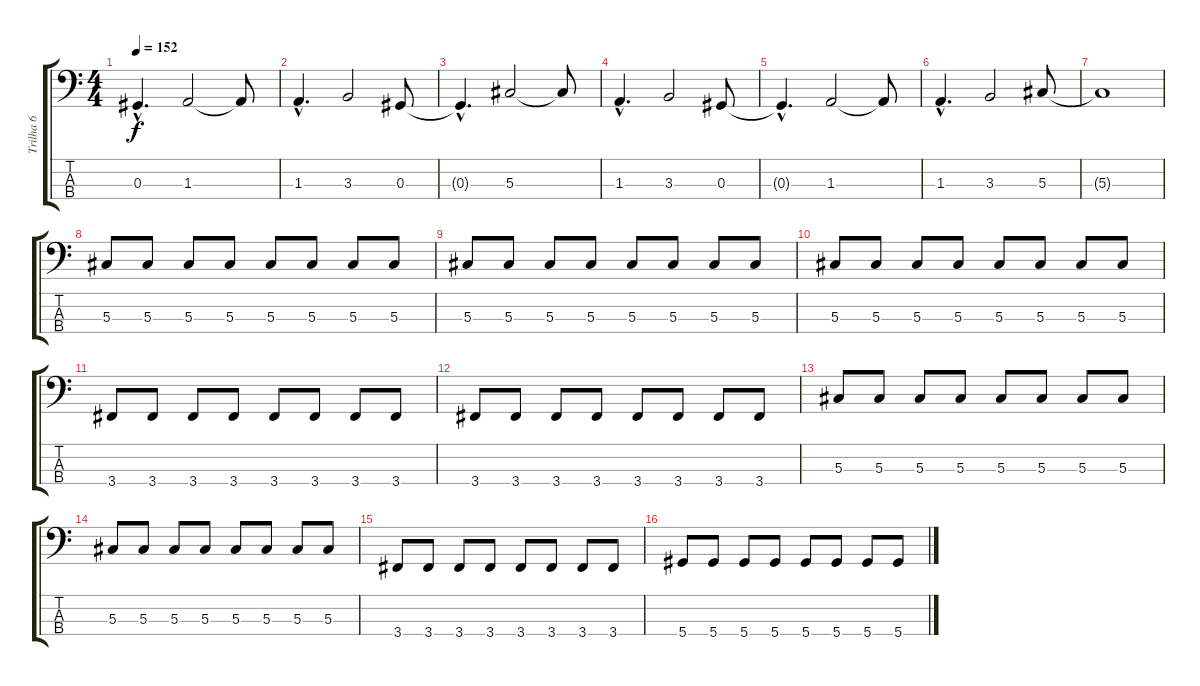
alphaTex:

\track ("Trilha 6" "Trilha 6") {instrument electricbassfinger}
\staff {score tabs}
\tuning (Gb2 Db2 Ab1 Eb1) {hide}
\ts (4 4)
\tempo 152
\clef f4
\ks c
0.3{hac t}.4{d dy f} 1.3.2 1.3{t}.8 |
1.3{hac}.4{d} 3.3.2 0.3.8 |
0.3{hac t}.4{d} 5.3.2 5.3{t}.8 |
1.3{hac}.4{d} 3.3.2 0.3.8 |
0.3{hac t}.4{d} 1.3.2 1.3{t}.8 |
1.3{hac}.4{d} 3.3.2 5.3.8 |
5.3{t}.1 |
5.3.8 5.3.8 5.3.8 5.3.8 5.3.8 5.3.8 5.3.8 5.3.8 |
5.3.8 5.3.8 5.3.8 5.3.8 5.3.8 5.3.8 5.3.8 5.3.8 |
5.3.8 5.3.8 5.3.8 5.3.8 5.3.8 5.3.8 5.3.8 5.3.8 |
3.4.8 3.4.8 3.4.8 3.4.8 3.4.8 3.4.8 3.4.8 3.4.8 |
3.4.8 3.4.8 3.4.8 3.4.8 3.4.8 3.4.8 3.4.8 3.4.8 |
5.3.8 5.3.8 5.3.8 5.3.8 5.3.8 5.3.8 5.3.8 5.3.8 |
5.3.8 5.3.8 5.3.8 5.3.8 5.3.8 5.3.8 5.3.8 5.3.8 |
3.4.8 3.4.8 3.4.8 3.4.8 3.4.8 3.4.8 3.4.8 3.4.8 |
5.4.8 5.4.8 5.4.8 5.4.8 5.4.8 5.4.8 5.4.8 5.4.8
